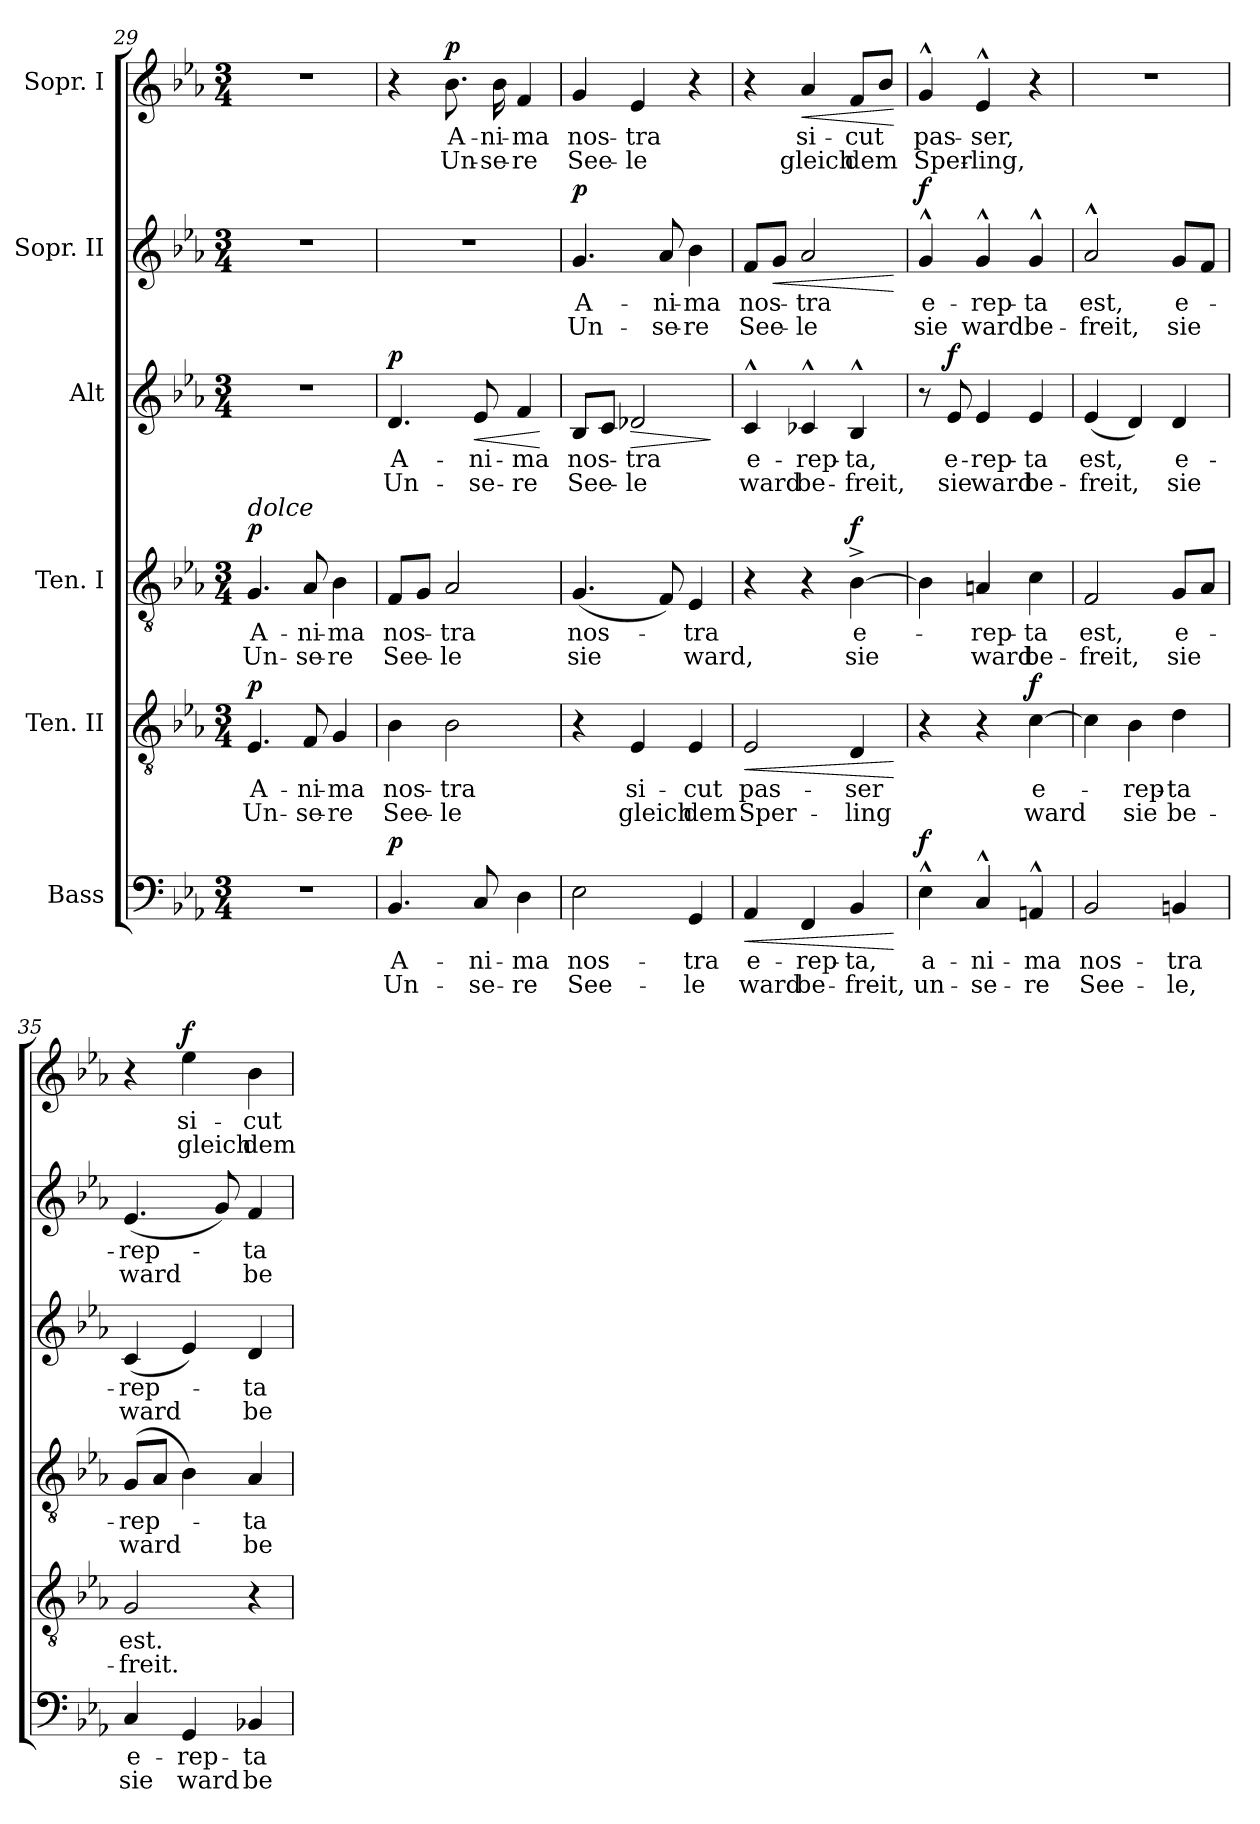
**kern	**text	**text	**dynam	**kern	**text	**text	**dynam	**kern	**text	**text	**dynam	**kern	**text	**text	**dynam	**kern	**text	**text	**dynam	**kern	**text	**text	**dynam
*part6	*part6	*part6	*part6	*part5	*part5	*part5	*part5	*part4	*part4	*part4	*part4	*part3	*part3	*part3	*part3	*part2	*part2	*part2	*part2	*part1	*part1	*part1	*part1
*staff6	*staff6	*staff6	*staff6	*staff5	*staff5	*staff5	*staff5	*staff4	*staff4	*staff4	*staff4	*staff3	*staff3	*staff3	*staff3	*staff2	*staff2	*staff2	*staff2	*staff1	*staff1	*staff1	*staff1
*I"Bass	*	*	*	*I"Ten. II	*	*	*	*I"Ten. I	*	*	*	*I"Alt	*	*	*	*I"Sopr. II	*	*	*	*I"Sopr. I	*	*	*
!!LO:LB:g=z
*clefF4	*	*	*	*clefGv2	*	*	*	*clefGv2	*	*	*	*clefG2	*	*	*	*clefG2	*	*	*	*clefG2	*	*	*
*k[b-e-a-]	*	*	*	*k[b-e-a-]	*	*	*	*k[b-e-a-]	*	*	*	*k[b-e-a-]	*	*	*	*k[b-e-a-]	*	*	*	*k[b-e-a-]	*	*	*
*E-:	*	*	*	*E-:	*	*	*	*E-:	*	*	*	*E-:	*	*	*	*E-:	*	*	*	*E-:	*	*	*
*M3/4	*	*	*	*M3/4	*	*	*	*M3/4	*	*	*	*M3/4	*	*	*	*M3/4	*	*	*	*M3/4	*	*	*
=29	=29	=29	=29	=29	=29	=29	=29	=29	=29	=29	=29	=29	=29	=29	=29	=29	=29	=29	=29	=29	=29	=29	=29
!	!	!	!	!	!	!	!	!LO:TX:a:i:t=dolce	!	!	!	!	!	!	!	!	!	!	!	!	!	!	!
!	!	!	!	!	!	!	!LO:DY:a	!	!	!	!LO:DY:a	!	!	!	!	!	!	!	!	!	!	!	!
2.r	.	.	.	4.E-/	A-	Un-	p	4.G/	A-	Un-	p	2.r	.	.	.	2.r	.	.	.	2.r	.	.	.
.	.	.	.	8F/	-ni-	-se-	.	8A-/	-ni-	-se-	.	.	.	.	.	.	.	.	.	.	.	.	.
.	.	.	.	4G/	-ma	-re	.	4B-\	-ma	-re	.	.	.	.	.	.	.	.	.	.	.	.	.
=30	=30	=30	=30	=30	=30	=30	=30	=30	=30	=30	=30	=30	=30	=30	=30	=30	=30	=30	=30	=30	=30	=30	=30
!	!	!	!LO:DY:a	!	!	!	!	!	!	!	!	!	!	!	!LO:DY:a	!	!	!	!	!	!	!	!
4.BB-/	A-	Un-	p	4B-\	nos-	See-	.	8F/L	nos-	See-	.	4.d/	A-	Un-	p	2.r	.	.	.	4r	.	.	.
.	.	.	.	.	.	.	.	8G/J	.	.	.	.	.	.	.	.	.	.	.	.	.	.	.
!	!	!	!	!	!	!	!	!	!	!	!	!	!	!	!	!	!	!	!	!	!	!	!LO:DY:a
.	.	.	.	2B-\	-tra	-le	.	2A-/	-tra	-le	.	.	.	.	.	.	.	.	.	8.b-\	A-	Un-	p
!	!	!	!	!	!	!	!	!	!	!	!	!	!	!	!LO:HP:b	!	!	!	!	!	!	!	!
8C/	-ni-	-se-	.	.	.	.	.	.	.	.	.	8e-/	-ni-	-se-	<	.	.	.	.	.	.	.	.
.	.	.	.	.	.	.	.	.	.	.	.	.	.	.	.	.	.	.	.	16b-\	-ni-	-se-	.
4D\	-ma	-re	.	.	.	.	.	.	.	.	.	4f/	-ma	-re	.	.	.	.	.	4f/	-ma	-re	.
.	.	.	.	.	.	.	.	.	.	.	.	.	.	.	[	.	.	.	.	.	.	.	.
=31	=31	=31	=31	=31	=31	=31	=31	=31	=31	=31	=31	=31	=31	=31	=31	=31	=31	=31	=31	=31	=31	=31	=31
!	!	!	!	!	!	!	!	!	!	!	!	!	!	!	!	!	!	!	!LO:DY:a	!	!	!	!
2E-\	nos-	See-	.	4r	.	.	.	(>4.G/	nos-	sie	.	8B-/L	nos-	See-	.	4.g/	A-	Un-	p	4g/	nos-	See-	.
.	.	.	.	.	.	.	.	.	.	.	.	8c/J	.	.	.	.	.	.	.	.	.	.	.
!	!	!	!	!	!	!	!	!	!	!	!	!	!	!	!LO:HP:b	!	!	!	!	!	!	!	!
.	.	.	.	4E-/	si-	gleich	.	.	.	.	.	2d-X/	-tra	-le	>	.	.	.	.	4e-/	-tra	-le	.
.	.	.	.	.	.	.	.	8F/)	.	.	.	.	.	.	.	8a-/	-ni-	-se-	.	.	.	.	.
4GG/	-tra	-le	.	4E-/	-cut	dem	.	4E-/	-tra	ward,	.	.	.	.	.	4b-\	-ma	-re	.	4r	.	.	.
.	.	.	.	.	.	.	.	.	.	.	.	.	.	.	]	.	.	.	.	.	.	.	.
=32	=32	=32	=32	=32	=32	=32	=32	=32	=32	=32	=32	=32	=32	=32	=32	=32	=32	=32	=32	=32	=32	=32	=32
!	!	!	!LO:HP:b	!	!	!	!LO:HP:b	!	!	!	!	!	!	!	!	!	!	!	!	!	!	!	!
4AA-/	e-	ward	<	2E-/	pas-	Sper-	<	4r	.	.	.	4c^^/	e-	ward	.	8f/L	nos-	See-	.	4r	.	.	.
!	!	!	!	!	!	!	!	!	!	!	!	!	!	!	!	!	!	!	!LO:HP:b	!	!	!	!
.	.	.	.	.	.	.	.	.	.	.	.	.	.	.	.	8g/J	.	.	<	.	.	.	.
!	!	!	!	!	!	!	!	!	!	!	!	!	!	!	!	!	!	!	!	!	!	!	!LO:HP:b
4FF/	-rep-	be-	.	.	.	.	.	4r	.	.	.	4c-X^^/	-rep-	be-	.	2a-/	-tra	-le	.	4a-/	si-	gleich	<
!	!	!	!	!	!	!	!	!	!	!	!LO:DY:a	!	!	!	!	!	!	!	!	!	!	!	!
4BB-/	-ta,	-freit,	.	4D/	-ser	-ling	.	[4B-^\	e-	sie	f	4B-^^/	-ta,	-freit,	.	.	.	.	.	8f/L	-cut	dem	.
.	.	.	.	.	.	.	.	.	.	.	.	.	.	.	.	.	.	.	.	8b-/J	.	.	.
.	.	.	[	.	.	.	[	.	.	.	.	.	.	.	.	.	.	.	[	.	.	.	[
=33	=33	=33	=33	=33	=33	=33	=33	=33	=33	=33	=33	=33	=33	=33	=33	=33	=33	=33	=33	=33	=33	=33	=33
!	!	!	!LO:DY:a	!	!	!	!	!	!	!	!	!	!	!	!	!	!	!	!LO:DY:a	!	!	!	!
4E-^^\	a-	un-	f	4r	.	.	.	4B-\]	.	.	.	8r	.	.	.	4g^^/	e-	sie	f	4g^^/	pas-	Sper-	.
!	!	!	!	!	!	!	!	!	!	!	!	!	!	!	!LO:DY:a	!	!	!	!	!	!	!	!
.	.	.	.	.	.	.	.	.	.	.	.	8e-/	e-	sie	f	.	.	.	.	.	.	.	.
4C^^/	-ni-	-se-	.	4r	.	.	.	4An/	-rep-	ward	.	4e-/	-rep-	ward	.	4g^^/	-rep-	ward	.	4e-^^/	-ser,	-ling,	.
!	!	!	!	!	!	!	!LO:DY:a	!	!	!	!	!	!	!	!	!	!	!	!	!	!	!	!
4AAn^^/	-ma	-re	.	[4c\	e-	ward	f	4c\	-ta	be-	.	4e-/	-ta	be-	.	4g^^/	-ta	be-	.	4r	.	.	.
!!LO:PB:g=z
=34	=34	=34	=34	=34	=34	=34	=34	=34	=34	=34	=34	=34	=34	=34	=34	=34	=34	=34	=34	=34	=34	=34	=34
2BB-/	nos-	See-	.	4c\]	.	.	.	2F/	est,	-freit,	.	(>4e-/	est,	-freit,	.	2a-^^/	est,	-freit,	.	2.r	.	.	.
.	.	.	.	4B-\	-rep-	sie	.	.	.	.	.	4d/)	.	.	.	.	.	.	.	.	.	.	.
4BBn/	-tra	-le,	.	4d\	-ta	be-	.	8G/L	e-	sie	.	4d/	e-	sie	.	8g/L	e-	sie	.	.	.	.	.
.	.	.	.	.	.	.	.	8A-/J	.	.	.	.	.	.	.	8f/J	.	.	.	.	.	.	.
=35	=35	=35	=35	=35	=35	=35	=35	=35	=35	=35	=35	=35	=35	=35	=35	=35	=35	=35	=35	=35	=35	=35	=35
4C/	e-	sie	.	2G/	est.	-freit.	.	(8G/L	-rep-	ward	.	(>4c/	-rep-	ward	.	(>4.e-/	-rep-	ward	.	4r	.	.	.
.	.	.	.	.	.	.	.	8A-/J	.	.	.	.	.	.	.	.	.	.	.	.	.	.	.
!	!	!	!	!	!	!	!	!	!	!	!	!	!	!	!	!	!	!	!	!	!	!	!LO:DY:a
4GG/	-rep-	ward	.	.	.	.	.	4B-\)	.	.	.	4e-/)	.	.	.	.	.	.	.	4ee-\	si-	gleich	f
.	.	.	.	.	.	.	.	.	.	.	.	.	.	.	.	8g/)	.	.	.	.	.	.	.
4BB-X/	-ta	be-	.	4r	.	.	.	4A-/	-ta	be-	.	4d/	-ta	be-	.	4f/	-ta	be-	.	4b-\	-cut	dem	.
=	=	=	=	=	=	=	=	=	=	=	=	=	=	=	=	=	=	=	=	=	=	=	=
*-	*-	*-	*-	*-	*-	*-	*-	*-	*-	*-	*-	*-	*-	*-	*-	*-	*-	*-	*-	*-	*-	*-	*-
